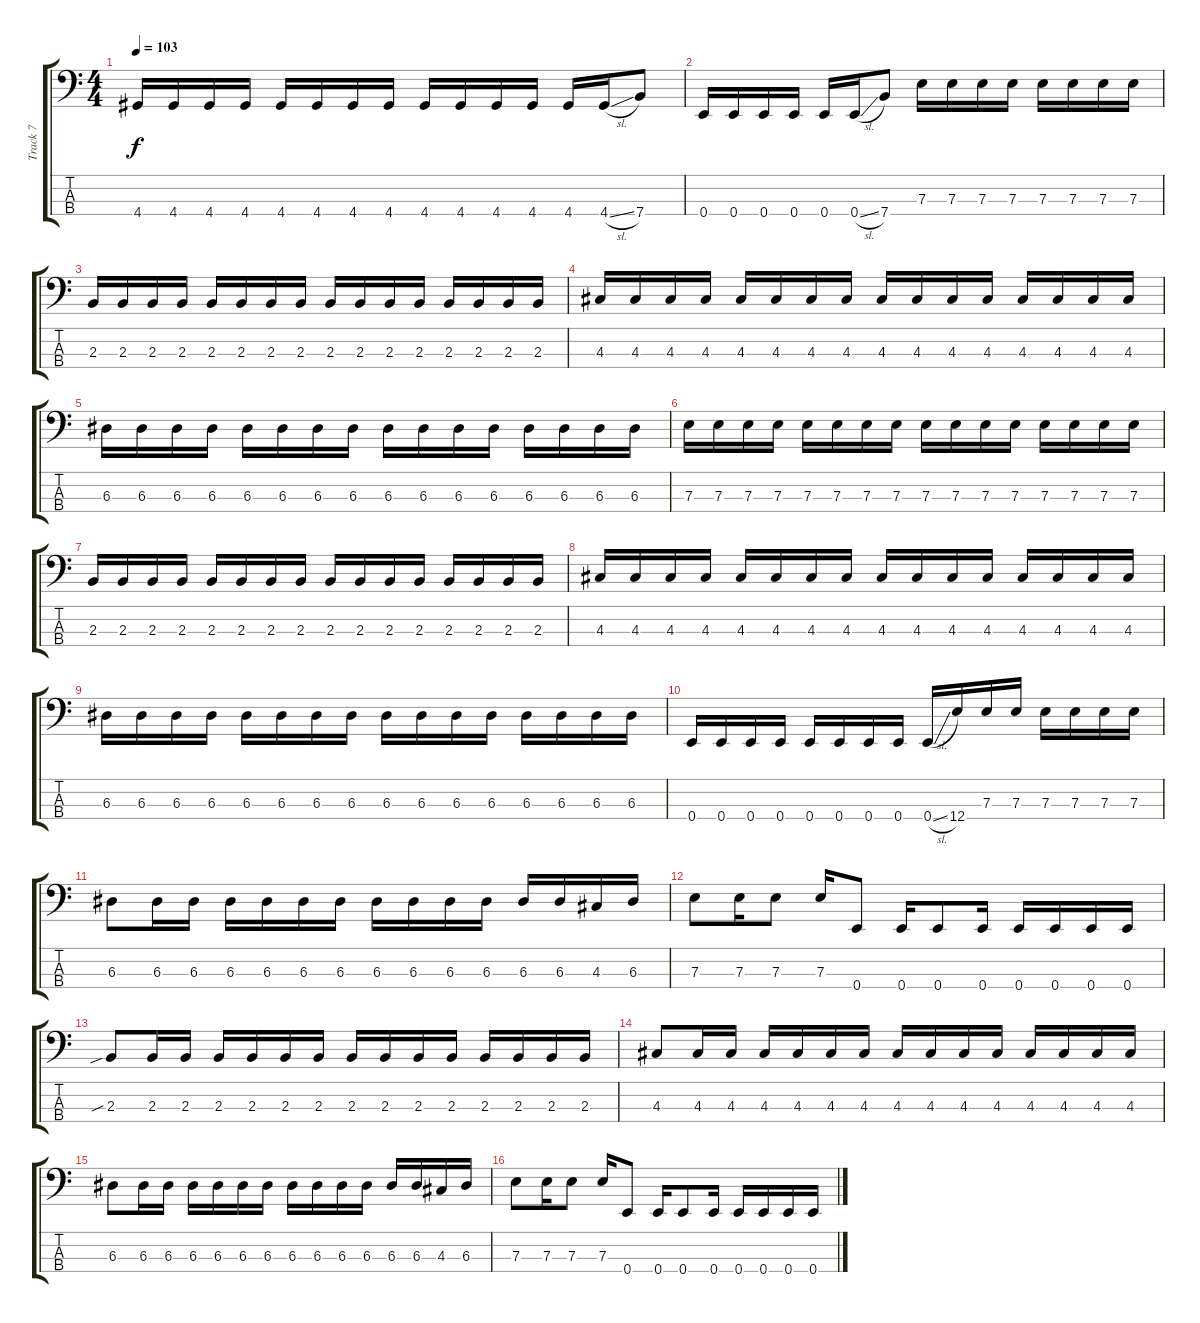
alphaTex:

\track ("Track 7" "Track 7") {instrument fretlessbass}
\staff {score tabs}
\tuning (G2 D2 A1 E1) {hide}
\ts (4 4)
\tempo 103
\clef f4
\ks c
4.4.16{dy f} 4.4.16 4.4.16 4.4.16 4.4.16 4.4.16 4.4.16 4.4.16 4.4.16 4.4.16 4.4.16 4.4.16 4.4.16 4.4{sl}.16 7.4.8 |
0.4.16 0.4.16 0.4.16 0.4.16 0.4.16 0.4{sl}.16 7.4.8 7.3.16 7.3.16 7.3.16 7.3.16 7.3.16 7.3.16 7.3.16 7.3.16 |
2.3.16 2.3.16 2.3.16 2.3.16 2.3.16 2.3.16 2.3.16 2.3.16 2.3.16 2.3.16 2.3.16 2.3.16 2.3.16 2.3.16 2.3.16 2.3.16 |
4.3.16 4.3.16 4.3.16 4.3.16 4.3.16 4.3.16 4.3.16 4.3.16 4.3.16 4.3.16 4.3.16 4.3.16 4.3.16 4.3.16 4.3.16 4.3.16 |
6.3.16 6.3.16 6.3.16 6.3.16 6.3.16 6.3.16 6.3.16 6.3.16 6.3.16 6.3.16 6.3.16 6.3.16 6.3.16 6.3.16 6.3.16 6.3.16 |
7.3.16 7.3.16 7.3.16 7.3.16 7.3.16 7.3.16 7.3.16 7.3.16 7.3.16 7.3.16 7.3.16 7.3.16 7.3.16 7.3.16 7.3.16 7.3.16 |
2.3.16 2.3.16 2.3.16 2.3.16 2.3.16 2.3.16 2.3.16 2.3.16 2.3.16 2.3.16 2.3.16 2.3.16 2.3.16 2.3.16 2.3.16 2.3.16 |
4.3.16 4.3.16 4.3.16 4.3.16 4.3.16 4.3.16 4.3.16 4.3.16 4.3.16 4.3.16 4.3.16 4.3.16 4.3.16 4.3.16 4.3.16 4.3.16 |
6.3.16 6.3.16 6.3.16 6.3.16 6.3.16 6.3.16 6.3.16 6.3.16 6.3.16 6.3.16 6.3.16 6.3.16 6.3.16 6.3.16 6.3.16 6.3.16 |
0.4.16 0.4.16 0.4.16 0.4.16 0.4.16 0.4.16 0.4.16 0.4.16 0.4{sl}.16 12.4.16 7.3.16 7.3.16 7.3.16 7.3.16 7.3.16 7.3.16 |
6.3.8 6.3.16 6.3.16 6.3.16 6.3.16 6.3.16 6.3.16 6.3.16 6.3.16 6.3.16 6.3.16 6.3.16 6.3.16 4.3.16 6.3.16 |
7.3.8 7.3.16 7.3.8 7.3.16 0.4.8 0.4.16 0.4.8 0.4.16 0.4.16 0.4.16 0.4.16 0.4.16 |
2.3{sib}.8 2.3.16 2.3.16 2.3.16 2.3.16 2.3.16 2.3.16 2.3.16 2.3.16 2.3.16 2.3.16 2.3.16 2.3.16 2.3.16 2.3.16 |
4.3.8 4.3.16 4.3.16 4.3.16 4.3.16 4.3.16 4.3.16 4.3.16 4.3.16 4.3.16 4.3.16 4.3.16 4.3.16 4.3.16 4.3.16 |
6.3.8 6.3.16 6.3.16 6.3.16 6.3.16 6.3.16 6.3.16 6.3.16 6.3.16 6.3.16 6.3.16 6.3.16 6.3.16 4.3.16 6.3.16 |
7.3.8 7.3.16 7.3.8 7.3.16 0.4.8 0.4.16 0.4.8 0.4.16 0.4.16 0.4.16 0.4.16 0.4.16
